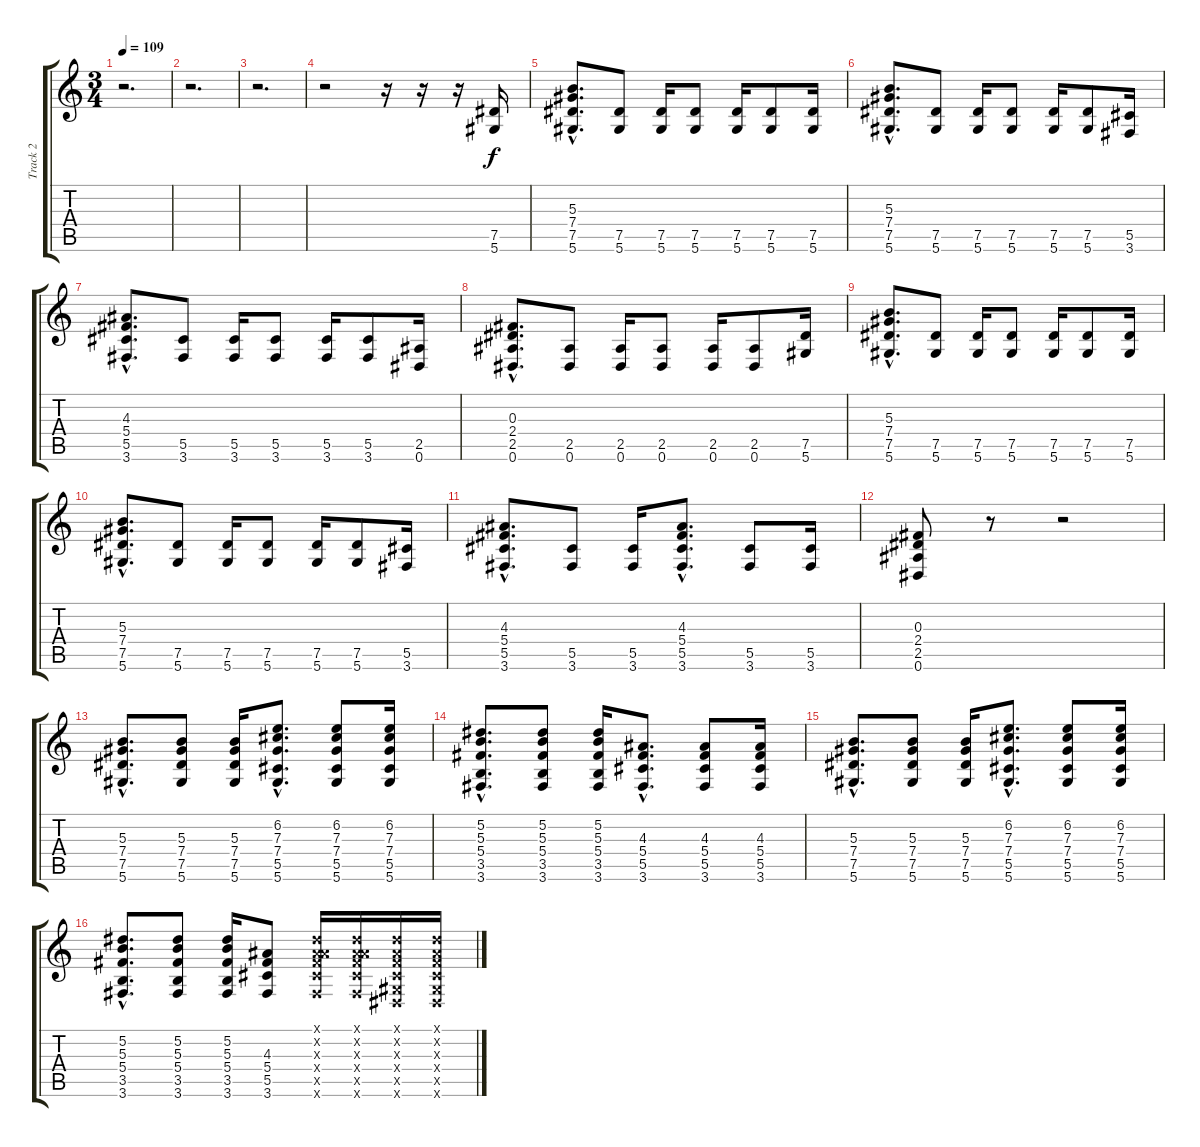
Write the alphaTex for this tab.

\track ("Track 2" "Track 2") {instrument distortionguitar}
\staff {score tabs}
\tuning (Eb4 Bb3 Gb3 Db3 Ab2 Eb2) {hide}
\ts (3 4)
\tempo 109
\clef g2
\ks c
r.2{d dy f} |
r.2{d} |
r.2{d} |
r.2 r.16 r.16 r.16 (7.5 5.6).16 |
(5.3{hac} 7.4{hac} 7.5{hac} 5.6{hac}).8{d} (7.5 5.6).8 (7.5 5.6).16 (7.5 5.6).8 (7.5 5.6).16 (7.5 5.6).8 (7.5 5.6).16 |
(5.3{hac} 7.4{hac} 7.5{hac} 5.6{hac}).8{d} (7.5 5.6).8 (7.5 5.6).16 (7.5 5.6).8 (7.5 5.6).16 (7.5 5.6).8 (5.5 3.6).16 |
(4.3{hac} 5.4{hac} 5.5{hac} 3.6{hac}).8{d} (5.5 3.6).8 (5.5 3.6).16 (5.5 3.6).8 (5.5 3.6).16 (5.5 3.6).8 (2.5 0.6).16 |
(0.3{hac} 2.4{hac} 2.5{hac} 0.6{hac}).8{d} (2.5 0.6).8 (2.5 0.6).16 (2.5 0.6).8 (2.5 0.6).16 (2.5 0.6).8 (7.5 5.6).16 |
(5.3{hac} 7.4{hac} 7.5{hac} 5.6{hac}).8{d} (7.5 5.6).8 (7.5 5.6).16 (7.5 5.6).8 (7.5 5.6).16 (7.5 5.6).8 (7.5 5.6).16 |
(5.3{hac} 7.4{hac} 7.5{hac} 5.6{hac}).8{d} (7.5 5.6).8 (7.5 5.6).16 (7.5 5.6).8 (7.5 5.6).16 (7.5 5.6).8 (5.5 3.6).16 |
(4.3{hac} 5.4{hac} 5.5{hac} 3.6{hac}).8{d} (5.5 3.6).8 (5.5 3.6).16 (4.3{hac} 5.4{hac} 5.5{hac} 3.6{hac}).8{d} (5.5 3.6).8 (5.5 3.6).16 |
(0.3 2.4 2.5 0.6).8 r.8 r.2 |
(5.3{hac} 7.4{hac} 7.5{hac} 5.6{hac}).8{d} (5.3 7.4 7.5 5.6).8 (5.3 7.4 7.5 5.6).16 (6.2{hac} 7.3{hac} 7.4{hac} 5.5{hac} 5.6{hac}).8{d} (6.2 7.3 7.4 5.5 5.6).8 (6.2 7.3 7.4 5.5 5.6).16 |
(5.2{hac} 5.3{hac} 5.4{hac} 3.5{hac} 3.6{hac}).8{d} (5.2 5.3 5.4 3.5 3.6).8 (5.2 5.3 5.4 3.5 3.6).16 (4.3{hac} 5.4{hac} 5.5{hac} 3.6{hac}).8{d} (4.3 5.4 5.5 3.6).8 (4.3 5.4 5.5 3.6).16 |
(5.3{hac} 7.4{hac} 7.5{hac} 5.6{hac}).8{d} (5.3 7.4 7.5 5.6).8 (5.3 7.4 7.5 5.6).16 (6.2{hac} 7.3{hac} 7.4{hac} 5.5{hac} 5.6{hac}).8{d} (6.2 7.3 7.4 5.5 5.6).8 (6.2 7.3 7.4 5.5 5.6).16 |
(5.2{hac} 5.3{hac} 5.4{hac} 3.5{hac} 3.6{hac}).8{d} (5.2 5.3 5.4 3.5 3.6).8 (5.2 5.3 5.4 3.5 3.6).16 (4.3 5.4 5.5 3.6).8 (0.1{x} 0.2{x} 4.3{x} 5.4{x} 5.5{x} 3.6{x}).16 (0.1{x} 0.2{x} 4.3{x} 5.4{x} 5.5{x} 3.6{x}).16 (0.1{x} 0.2{x} 0.3{x} 0.4{x} 0.5{x} 0.6{x}).16 (0.1{x} 0.2{x} 0.3{x} 0.4{x} 0.5{x} 0.6{x}).16
